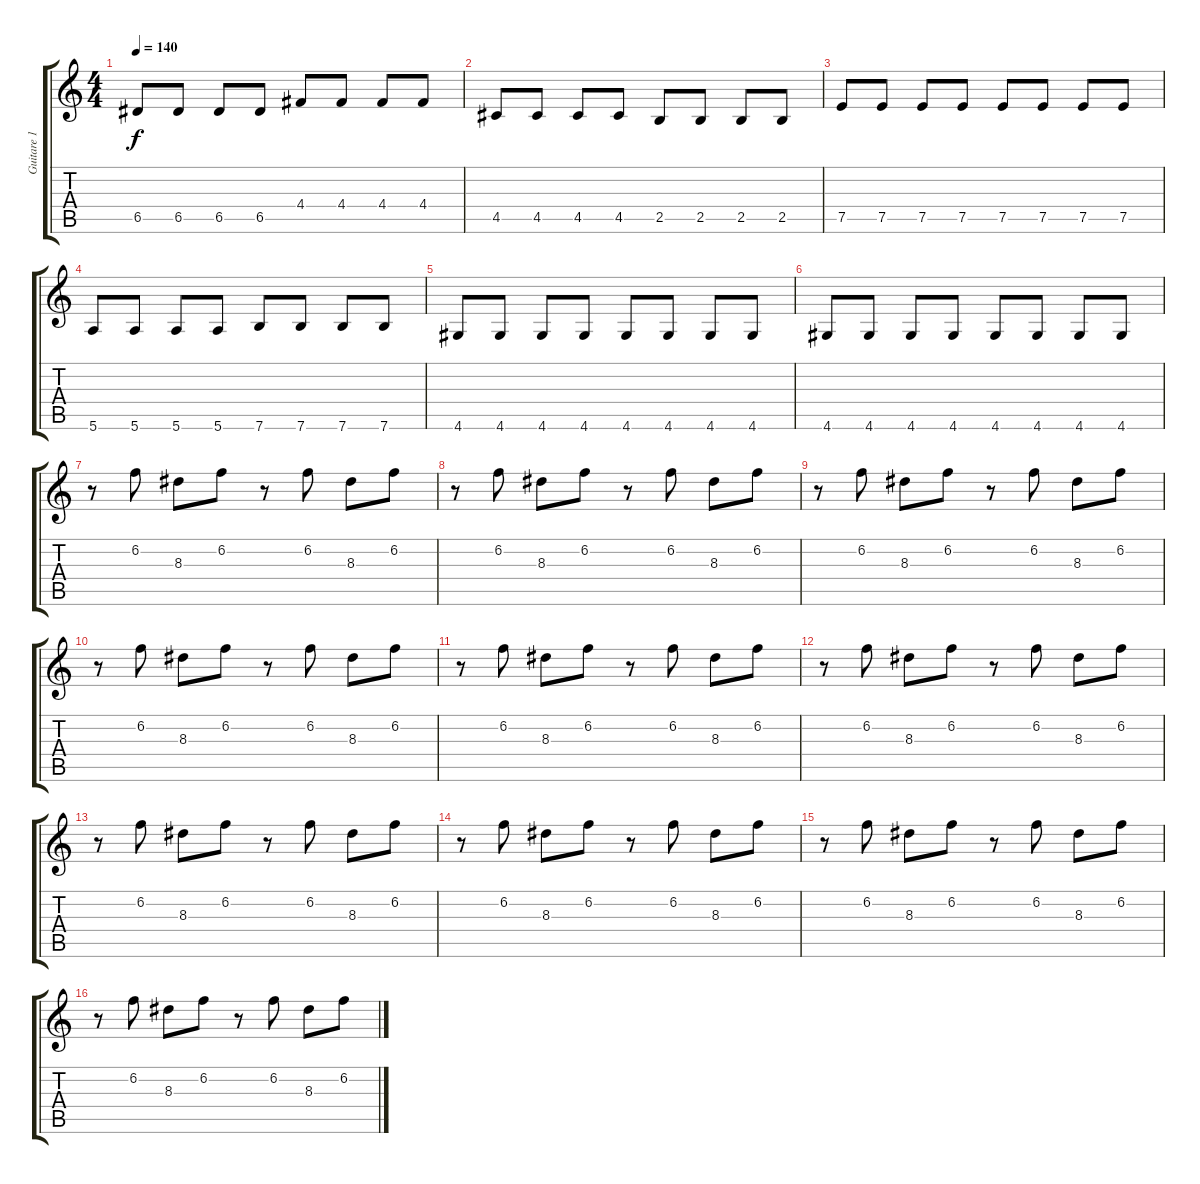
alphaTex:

\track ("Guitare 1" "Guitare 1") {instrument distortionguitar}
\staff {score tabs}
\tuning (E4 B3 G3 D3 A2 E2) {hide}
\ts (4 4)
\tempo 140
\clef g2
\ks c
6.5.8{dy f} 6.5.8 6.5.8 6.5.8 4.4.8 4.4.8 4.4.8 4.4.8 |
4.5.8 4.5.8 4.5.8 4.5.8 2.5.8 2.5.8 2.5.8 2.5.8 |
7.5.8 7.5.8 7.5.8 7.5.8 7.5.8 7.5.8 7.5.8 7.5.8 |
5.6.8 5.6.8 5.6.8 5.6.8 7.6.8 7.6.8 7.6.8 7.6.8 |
4.6.8 4.6.8 4.6.8 4.6.8 4.6.8 4.6.8 4.6.8 4.6.8 |
4.6.8 4.6.8 4.6.8 4.6.8 4.6.8 4.6.8 4.6.8 4.6.8 |
r.8{instrument acousticguitarsteel} 6.2.8 8.3.8 6.2.8 r.8 6.2.8 8.3.8 6.2.8 |
r.8 6.2.8 8.3.8 6.2.8 r.8 6.2.8 8.3.8 6.2.8 |
r.8 6.2.8 8.3.8 6.2.8 r.8 6.2.8 8.3.8 6.2.8 |
r.8 6.2.8 8.3.8 6.2.8 r.8 6.2.8 8.3.8 6.2.8 |
r.8 6.2.8 8.3.8 6.2.8 r.8 6.2.8 8.3.8 6.2.8 |
r.8 6.2.8 8.3.8 6.2.8 r.8 6.2.8 8.3.8 6.2.8 |
r.8 6.2.8 8.3.8 6.2.8 r.8 6.2.8 8.3.8 6.2.8 |
r.8 6.2.8 8.3.8 6.2.8 r.8 6.2.8 8.3.8 6.2.8 |
r.8 6.2.8 8.3.8 6.2.8 r.8 6.2.8 8.3.8 6.2.8 |
r.8 6.2.8 8.3.8 6.2.8 r.8 6.2.8 8.3.8 6.2.8
